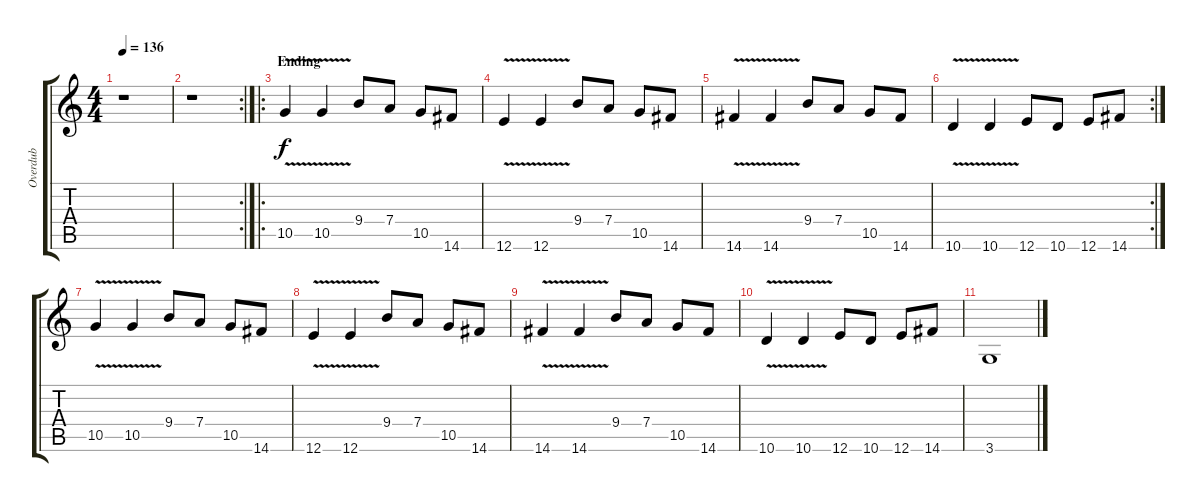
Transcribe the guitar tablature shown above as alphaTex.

\track ("Overdub" "Overdub") {instrument acousticbass}
\staff {score tabs}
\tuning (E4 B3 G3 D3 A2 E2) {hide}
\ts (4 4)
\tempo 136
\clef g2
\ks c
r.1{dy f} |
\rc 2
r.1 |
\ro
\section ("" "Ending")
10.5{v}.4{volume 10 instrument overdrivenguitar} 10.5{v}.4 9.4.8 7.4.8 10.5.8 14.6.8 |
12.6{v}.4 12.6{v}.4 9.4.8 7.4.8 10.5.8 14.6.8 |
14.6{v}.4 14.6{v}.4 9.4.8 7.4.8 10.5.8 14.6.8 |
\rc 2
10.6{v}.4 10.6{v}.4 12.6.8 10.6.8 12.6.8 14.6.8 |
10.5{v}.4{volume 10 instrument overdrivenguitar} 10.5{v}.4 9.4.8 7.4.8 10.5.8 14.6.8 |
12.6{v}.4 12.6{v}.4 9.4.8 7.4.8 10.5.8 14.6.8 |
14.6{v}.4 14.6{v}.4 9.4.8 7.4.8 10.5.8 14.6.8 |
10.6{v}.4 10.6{v}.4 12.6.8 10.6.8 12.6.8 14.6.8 |
3.6.1
